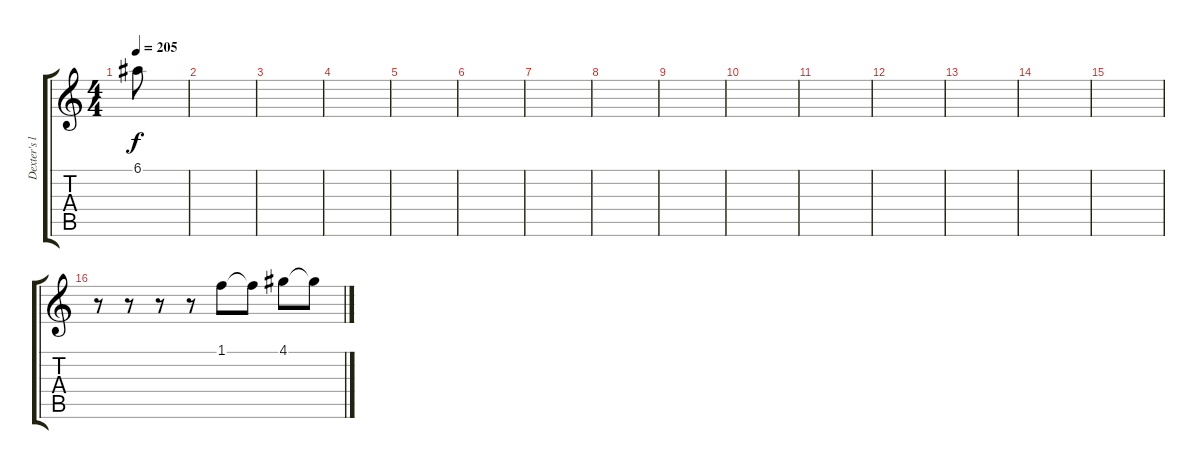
\track ("Dexter's lyrics" "Dexter's l") {instrument distortionguitar}
\staff {score tabs}
\tuning (E4 B3 G3 D3 A2 E2) {hide}
\ts (4 4)
\tempo 205
\clef g2
\ks c
6.1{t}.8{dy f} |
|
|
|
|
|
|
|
|
|
|
|
|
|
|
r.8 r.8 r.8 r.8 1.1.8 1.1{t}.8 4.1.8 4.1{t}.8
